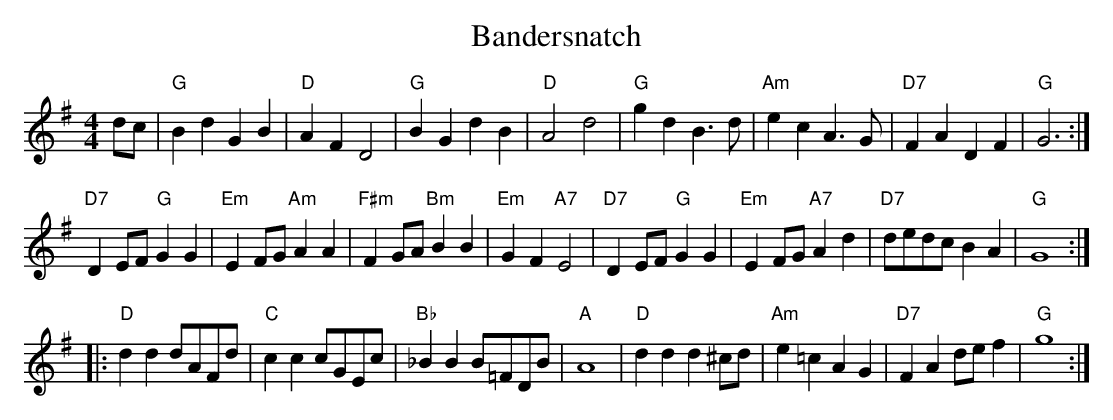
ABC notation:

X:1
T:Bandersnatch
M:4/4
L:1/4
K:G
d/2c/2|"G"Bd GB|"D"AF D2|"G"BG dB|"D"A2 d2|"G"gd B3/2d/2|"Am"ec A3/2G/2|\
"D7"FA DF|"G"G3:|
"D7"DE/2F/2 "G"GG|"Em"EF/2G/2 "Am"AA|"F#m"FG/2A/2 "Bm"BB|"Em"GF "A7"E2|\
"D7"DE/2F/2 "G"GG|"Em"EF/2G/2 "A7"Ad|"D7"d/2e/2d/2c/2 BA|"G"G4:|
|:"D"dd d/2A/2F/2d/2|"C"cc c/2G/2E/2c/2|"Bb"_BB B/2=F/2D/2B/2|"A"A4|\
"D"dd d^c/2d/2|"Am"e=c AG|"D7"FA d/2e/2f|"G"g4:|
